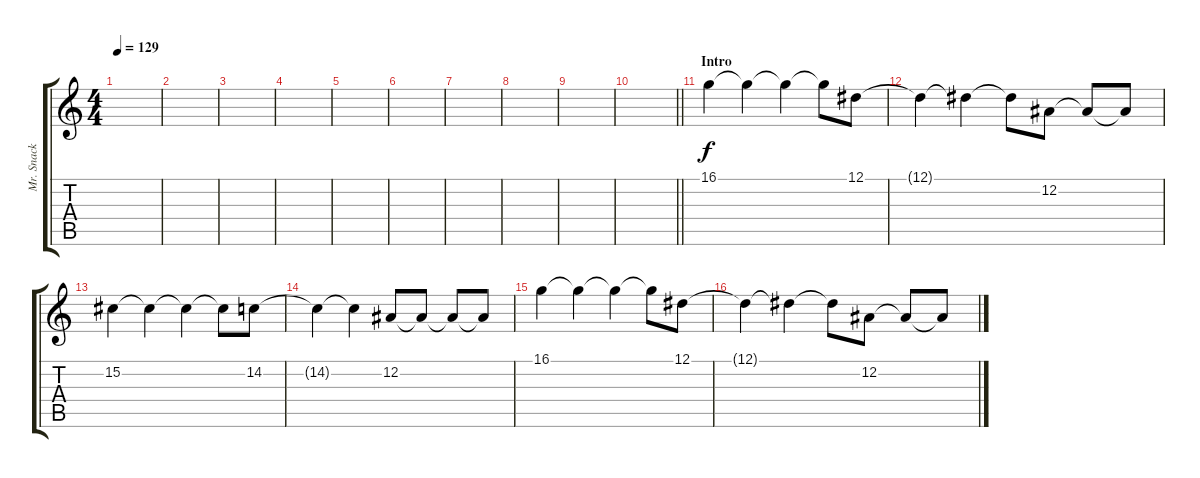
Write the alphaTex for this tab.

\track ("Mr. Snack 1" "Mr. Snack ") {instrument stringensemble1}
\staff {score tabs}
\tuning (Eb4 Bb3 Gb3 Db3 Ab2 Eb2) {hide}
\ts (4 4)
\tempo 129
\clef g2
\ks c
|
|
|
|
|
|
|
|
|
\barLineRight lightlight
|
\section ("" "Intro")
16.1.4{volume 13 instrument stringensemble1} 16.1{t}.4 16.1{t}.4 16.1{t}.8 12.1.8 |
12.1{t}.4 12.1{t}.4 12.1{t}.8 12.2.8 12.2{t}.8 12.2{t}.8 |
15.2.4 15.2{t}.4 15.2{t}.4 15.2{t}.8 14.2.8 |
14.2{t}.4 14.2{t}.4 12.2.8 12.2{t}.8 12.2{t}.8 12.2{t}.8 |
16.1.4 16.1{t}.4 16.1{t}.4 16.1{t}.8 12.1.8 |
12.1{t}.4 12.1{t}.4 12.1{t}.8 12.2.8 12.2{t}.8 12.2{t}.8
